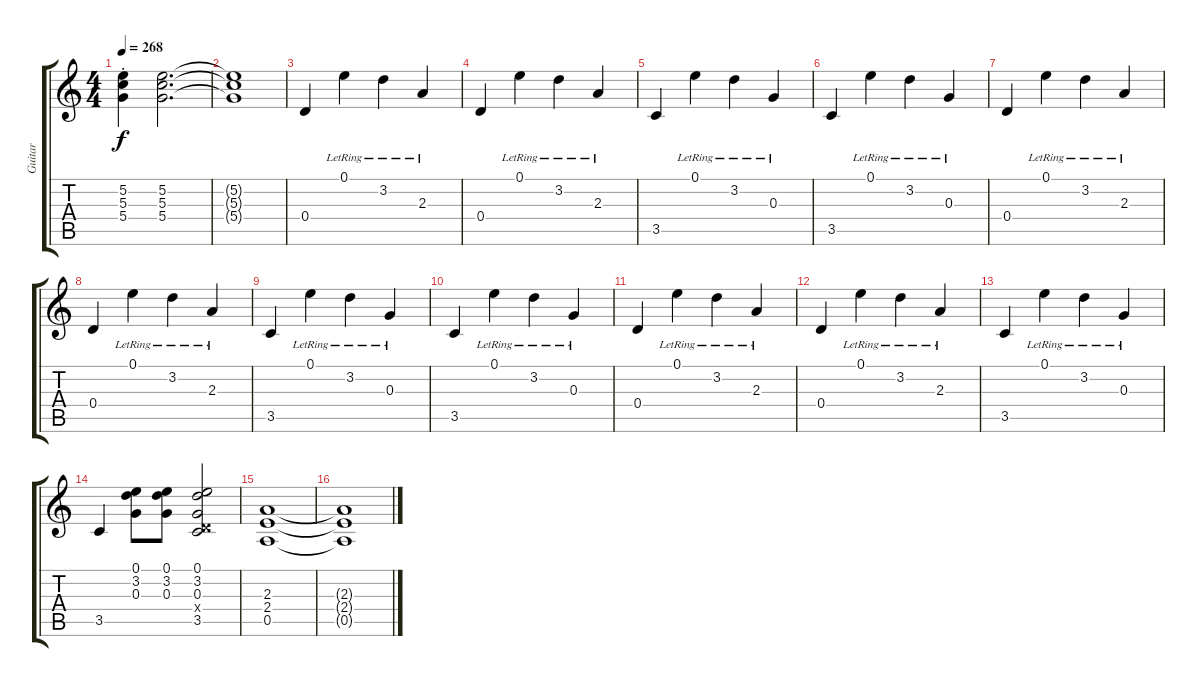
\track ("Guitar" "Guitar") {instrument distortionguitar}
\staff {score tabs}
\tuning (E4 B3 G3 D3 A2 E2) {hide}
\ts (4 4)
\tempo 268
\clef g2
\ks c
(5.2{st} 5.3{st} 5.4{st}).4{dy f} (5.2 5.3 5.4).2{d} |
(5.2{t} 5.3{t} 5.4{t}).1 |
0.4.4 0.1{lr}.4 3.2{lr}.4 2.3{lr}.4 |
0.4.4 0.1{lr}.4 3.2{lr}.4 2.3{lr}.4 |
3.5.4 0.1{lr}.4 3.2{lr}.4 0.3{lr}.4 |
3.5.4 0.1{lr}.4 3.2{lr}.4 0.3{lr}.4 |
0.4.4 0.1{lr}.4 3.2{lr}.4 2.3{lr}.4 |
0.4.4 0.1{lr}.4 3.2{lr}.4 2.3{lr}.4 |
3.5.4 0.1{lr}.4 3.2{lr}.4 0.3{lr}.4 |
3.5.4 0.1{lr}.4 3.2{lr}.4 0.3{lr}.4 |
0.4.4 0.1{lr}.4 3.2{lr}.4 2.3{lr}.4 |
0.4.4 0.1{lr}.4 3.2{lr}.4 2.3{lr}.4 |
3.5.4 0.1{lr}.4 3.2{lr}.4 0.3{lr}.4 |
3.5.4 (0.1 3.2 0.3).8 (0.1 3.2 0.3).8 (0.1 3.2 0.3 0.4{x} 3.5).2 |
(2.3 2.4 0.5).1 |
(2.3{t} 2.4{t} 0.5{t}).1
